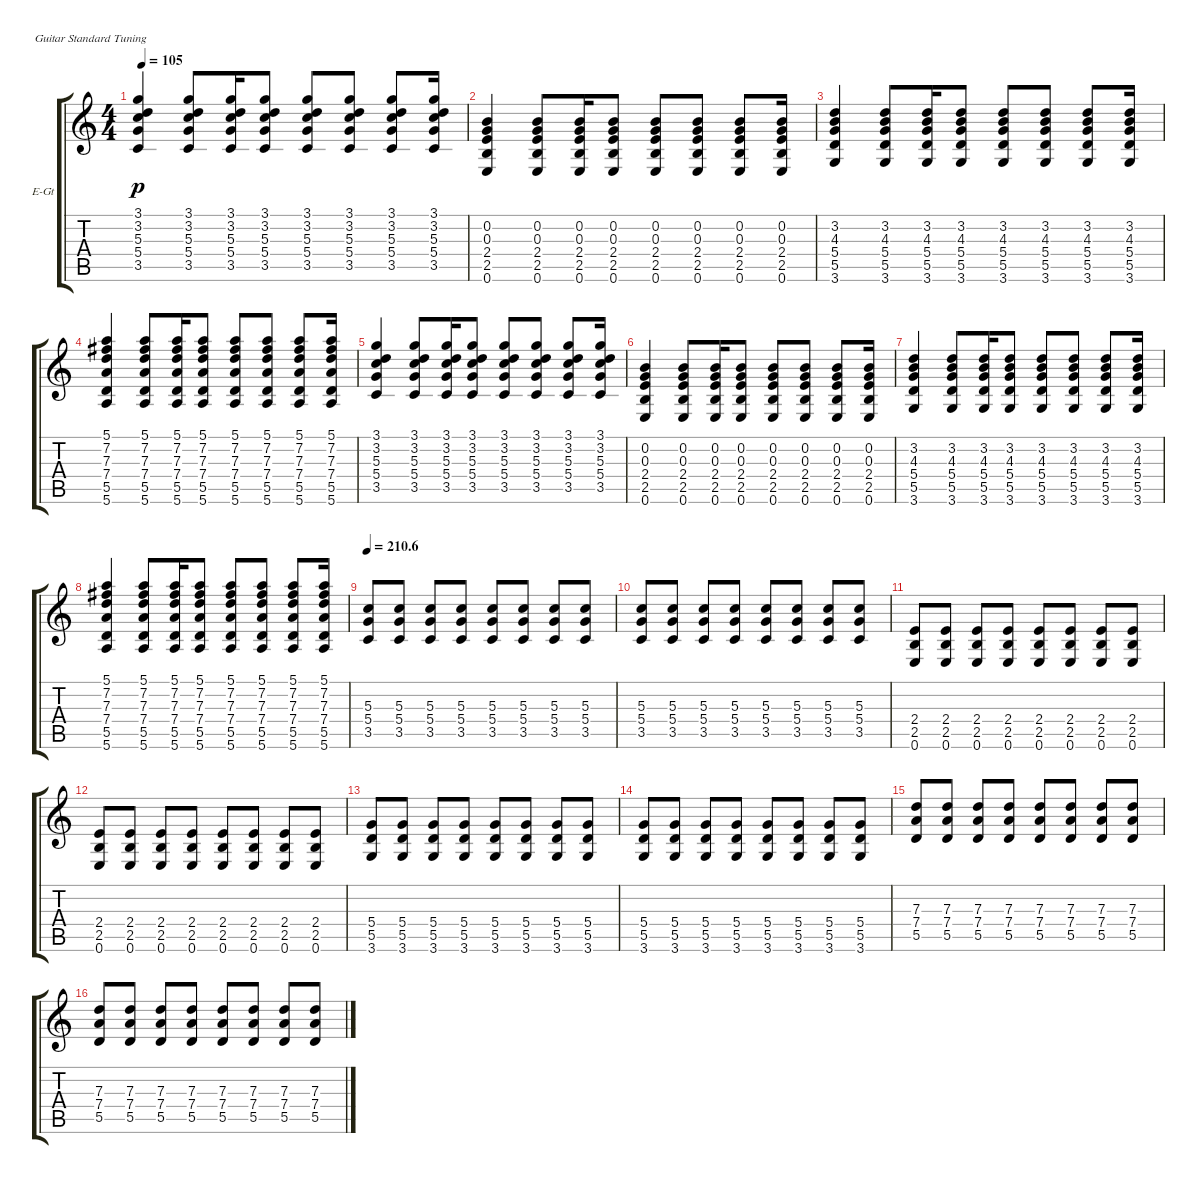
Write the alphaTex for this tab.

\defaultSystemsLayout 4
\bracketExtendMode groupsimilarinstruments
\firstSystemTrackNameOrientation horizontal
\otherSystemsTrackNameOrientation horizontal
\track ("Electric Guitar" "E-Gt") {instrument overdrivenguitar}
\staff {score tabs}
\tuning (E4 B3 G3 D3 A2 E2)
\ts (4 4)
\tempo 105
\clef g2
\ks c
(3.1 3.2 5.3 5.4 3.5).4{dy p instrument overdrivenguitar} (3.1 3.2 5.3 5.4 3.5).8 (3.1 3.2 5.3 5.4 3.5).16 (3.1 3.2 5.3 5.4 3.5).8 (3.1 3.2 5.3 5.4 3.5).8 (3.1 3.2 5.3 5.4 3.5).8 (3.1 3.2 5.3 5.4 3.5).8 (3.1 3.2 5.3 5.4 3.5).16 |
(0.3 2.4 2.5 0.6 0.2).4 (0.3 2.4 2.5 0.6 0.2).8 (0.3 2.4 2.5 0.6 0.2).16 (0.3 2.4 2.5 0.6 0.2).8 (0.3 2.4 2.5 0.6 0.2).8 (0.3 2.4 2.5 0.6 0.2).8 (0.3 2.4 2.5 0.6 0.2).8 (0.3 2.4 2.5 0.6 0.2).16 |
(4.3 5.4 5.5 3.6 3.2).4 (4.3 5.4 5.5 3.6 3.2).8 (4.3 5.4 5.5 3.6 3.2).16 (4.3 5.4 5.5 3.6 3.2).8 (4.3 5.4 5.5 3.6 3.2).8 (4.3 5.4 5.5 3.6 3.2).8 (4.3 5.4 5.5 3.6 3.2).8 (4.3 5.4 5.5 3.6 3.2).16 |
(7.2 7.3 7.4 5.5 5.6 5.1).4 (7.2 7.3 7.4 5.5 5.6 5.1).8 (7.2 7.3 7.4 5.5 5.6 5.1).16 (7.2 7.3 7.4 5.5 5.6 5.1).8 (7.2 7.3 7.4 5.5 5.6 5.1).8 (7.2 7.3 7.4 5.5 5.6 5.1).8 (7.2 7.3 7.4 5.5 5.6 5.1).8 (7.2 7.3 7.4 5.5 5.6 5.1).16 |
(3.1 3.2 5.3 5.4 3.5).4 (3.1 3.2 5.3 5.4 3.5).8 (3.1 3.2 5.3 5.4 3.5).16 (3.1 3.2 5.3 5.4 3.5).8 (3.1 3.2 5.3 5.4 3.5).8 (3.1 3.2 5.3 5.4 3.5).8 (3.1 3.2 5.3 5.4 3.5).8 (3.1 3.2 5.3 5.4 3.5).16 |
(0.3 2.4 2.5 0.6 0.2).4 (0.3 2.4 2.5 0.6 0.2).8 (0.3 2.4 2.5 0.6 0.2).16 (0.3 2.4 2.5 0.6 0.2).8 (0.3 2.4 2.5 0.6 0.2).8 (0.3 2.4 2.5 0.6 0.2).8 (0.3 2.4 2.5 0.6 0.2).8 (0.3 2.4 2.5 0.6 0.2).16 |
(4.3 5.4 5.5 3.6 3.2).4 (4.3 5.4 5.5 3.6 3.2).8 (4.3 5.4 5.5 3.6 3.2).16 (4.3 5.4 5.5 3.6 3.2).8 (4.3 5.4 5.5 3.6 3.2).8 (4.3 5.4 5.5 3.6 3.2).8 (4.3 5.4 5.5 3.6 3.2).8 (4.3 5.4 5.5 3.6 3.2).16 |
(7.2 7.3 7.4 5.5 5.6 5.1).4 (7.2 7.3 7.4 5.5 5.6 5.1).8 (7.2 7.3 7.4 5.5 5.6 5.1).16 (7.2 7.3 7.4 5.5 5.6 5.1).8 (7.2 7.3 7.4 5.5 5.6 5.1).8 (7.2 7.3 7.4 5.5 5.6 5.1).8 (7.2 7.3 7.4 5.5 5.6 5.1).8 (7.2 7.3 7.4 5.5 5.6 5.1).16 |
\tempo
210.6 (5.3 5.4 3.5).8 (3.5 5.3 5.4).8 (3.5 5.3 5.4).8 (3.5 5.3 5.4).8 (3.5 5.3 5.4).8 (3.5 5.3 5.4).8 (3.5 5.3 5.4).8 (3.5 5.3 5.4).8 |
(5.3 5.4 3.5).8 (3.5 5.3 5.4).8 (3.5 5.3 5.4).8 (3.5 5.3 5.4).8 (3.5 5.3 5.4).8 (3.5 5.3 5.4).8 (3.5 5.3 5.4).8 (3.5 5.3 5.4).8 |
(2.4 2.5 0.6).8 (0.6 2.5 2.4).8 (0.6 2.5 2.4).8 (0.6 2.5 2.4).8 (0.6 2.5 2.4).8 (0.6 2.5 2.4).8 (0.6 2.5 2.4).8 (0.6 2.5 2.4).8 |
(0.6 2.5 2.4).8 (0.6 2.5 2.4).8 (0.6 2.5 2.4).8 (0.6 2.5 2.4).8 (0.6 2.5 2.4).8 (0.6 2.5 2.4).8 (0.6 2.5 2.4).8 (0.6 2.5 2.4).8 |
(3.6 5.5 5.4).8 (3.6 5.5 5.4).8 (3.6 5.5 5.4).8 (3.6 5.5 5.4).8 (3.6 5.5 5.4).8 (3.6 5.5 5.4).8 (3.6 5.5 5.4).8 (3.6 5.5 5.4).8 |
(3.6 5.5 5.4).8 (3.6 5.5 5.4).8 (3.6 5.5 5.4).8 (3.6 5.5 5.4).8 (3.6 5.5 5.4).8 (3.6 5.5 5.4).8 (3.6 5.5 5.4).8 (3.6 5.5 5.4).8 |
(7.4 7.3 5.5).8 (5.5 7.4 7.3).8 (5.5 7.4 7.3).8 (5.5 7.4 7.3).8 (5.5 7.4 7.3).8 (5.5 7.4 7.3).8 (5.5 7.4 7.3).8 (5.5 7.4 7.3).8 |
(5.5 7.4 7.3).8 (5.5 7.4 7.3).8 (5.5 7.4 7.3).8 (5.5 7.4 7.3).8 (5.5 7.4 7.3).8 (5.5 7.4 7.3).8 (5.5 7.4 7.3).8 (5.5 7.4 7.3).8
